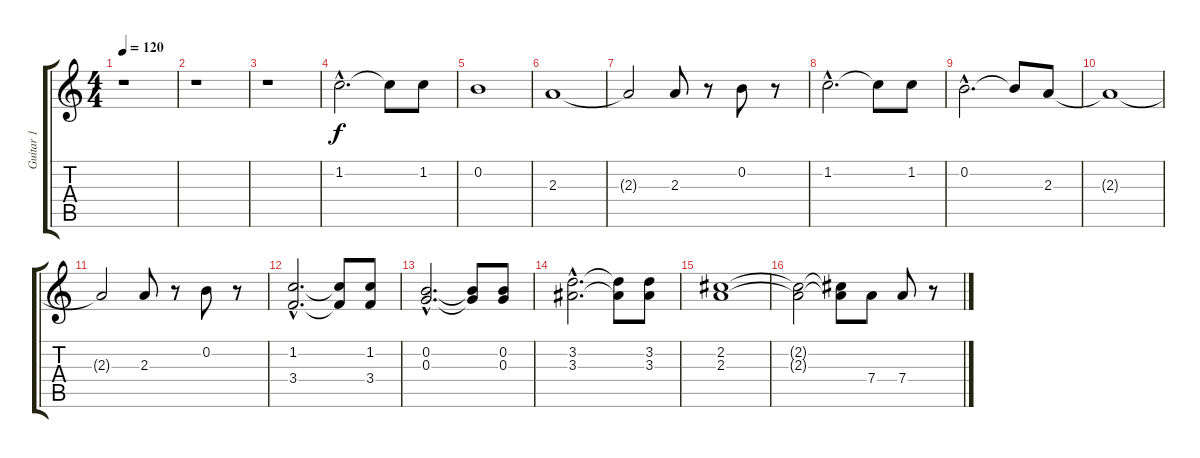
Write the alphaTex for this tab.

\track ("Guitar 1" "Guitar 1") {instrument overdrivenguitar}
\staff {score tabs}
\tuning (E4 B3 G3 D3 A2 E2) {hide}
\ts (4 4)
\tempo 120
\clef g2
\ks c
r.1{dy mf} |
r.1 |
r.1 |
1.2{hac}.2{d dy f} 1.2{t}.8 1.2.8 |
0.2.1 |
2.3.1 |
2.3{t}.2 2.3.8 r.8 0.2.8 r.8 |
1.2{hac}.2{d} 1.2{t}.8 1.2.8 |
0.2{hac}.2{d} 0.2{t}.8 2.3.8 |
2.3{t}.1 |
2.3{t}.2 2.3.8 r.8 0.2.8 r.8 |
(1.2{hac} 3.4{hac}).2{d} (1.2{t} 3.4{t}).8 (1.2 3.4).8 |
(0.2{hac} 0.3{hac}).2{d} (0.2{t} 0.3{t}).8 (0.2 0.3).8 |
(3.2{hac} 3.3{hac}).2{d} (3.2{t} 3.3{t}).8 (3.2 3.3).8 |
(2.2 2.3).1 |
(2.2{t} 2.3{t}).2 (2.2{t} 2.3{t}).8 7.4.8 7.4.8 r.8
